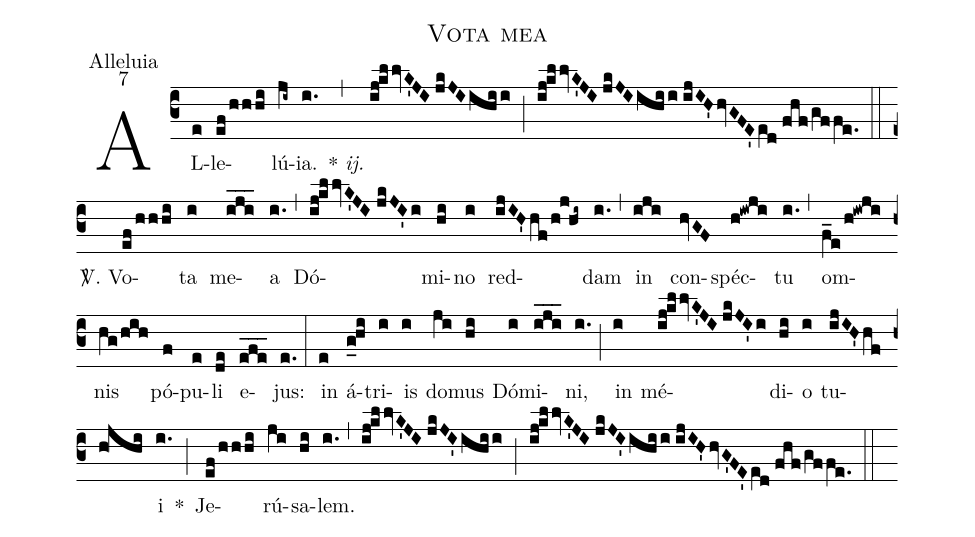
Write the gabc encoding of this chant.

name: Vota mea;
office-part: Alleluia;
mode: 7;
%%
(c3) AL(e)le(ef/hhhi)lú(ji~)ia.(i.) {*}~<i>ij.</i>(,) (ij!kllvK'JI//jkJIihii) (;) (ij!kllvK'JI//jkJIihii//ijIH'hvGFE'e[ll:1]d//fhf/gffe.) (::)
<sp>V/</sp>. Vo(ef/hhhi)ta(i) me(iji___)a(i.) (,) Dó(ij!kllvK'JI//jkJI'i)mi(hi)no(i) red(ijIH'/!hf/h!j!hi~)dam(i.) (,) in(iji) con(hvGF)spéc(h!iwji)tu(i.) (,) om(f_e/h!iwji)nis(hg/hih) pó(f)pu(e)li(de) e(efe___)jus:(e.) (:)
in(e) á(g_0hi)tri(i)is(i) do(ji)mus(hi) Dó(i)mi(iji___)ni,(i.) (;) in(i) mé(ij!kllvK'JI//jkJI'i)di(hi)o(i) tu(ijIH'/!hf/h!jhi)i(i.) *(;) Je(ef/hhhi)rú(ji)sa(hi)lem.(i.) (,) (ij!kllvK'JI//jkJI'ihii) (;) (ij!kllvK'JI//jkJI'ihii//ijIH'hvG'FE'/!e[ll:1]d//fhf/gffe.) (::)
